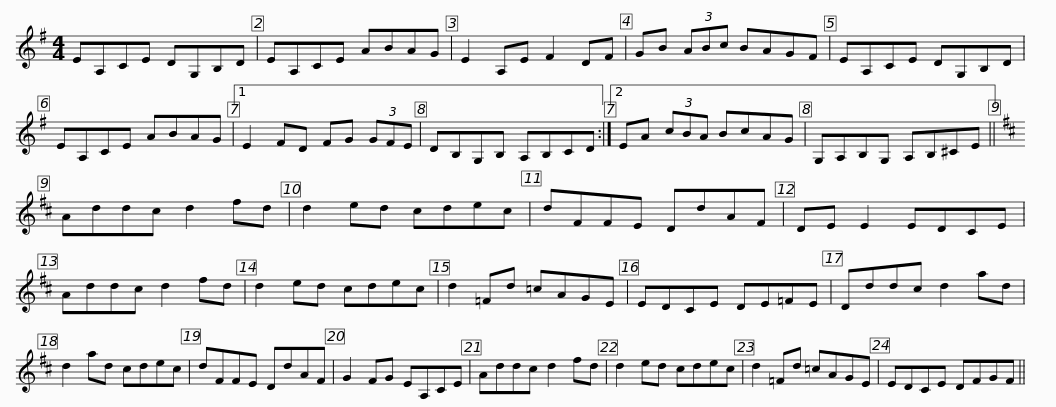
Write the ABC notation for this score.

X:1
L:1/8
M:4/4
I:linebreak $
K:G
V:1 treble
V:1
 EA,CE DG,B,D | EA,CE ABAG | E2 A,E F2 DF | GB (3ABc BAGF | EA,CE DG,B,D |$ %5
 EA,CE ABAG |1 E2 FD FG (3GFE | DB,G,B, A,B,CD :|2 EA (3cBA BcAG |$ G,A,B,G, A,B,^CE || %10
[K:D] Addc d2 fd | d2 ed cdec | dFFE DdAF | DE E2 EDCE |$ Addc d2 fd | %15
 d2 ed cdec | d2 =Fd =cAGE | EDCE DE=FE | Dddc d2 ad | d2 ad cdec |$ %20
 dFFE DdAF | G2 FG EA,CE | Addc d2 fd | d2 ed cdec | d2 =Fd =cAGE | %25
 EDCE DFGF || %26
